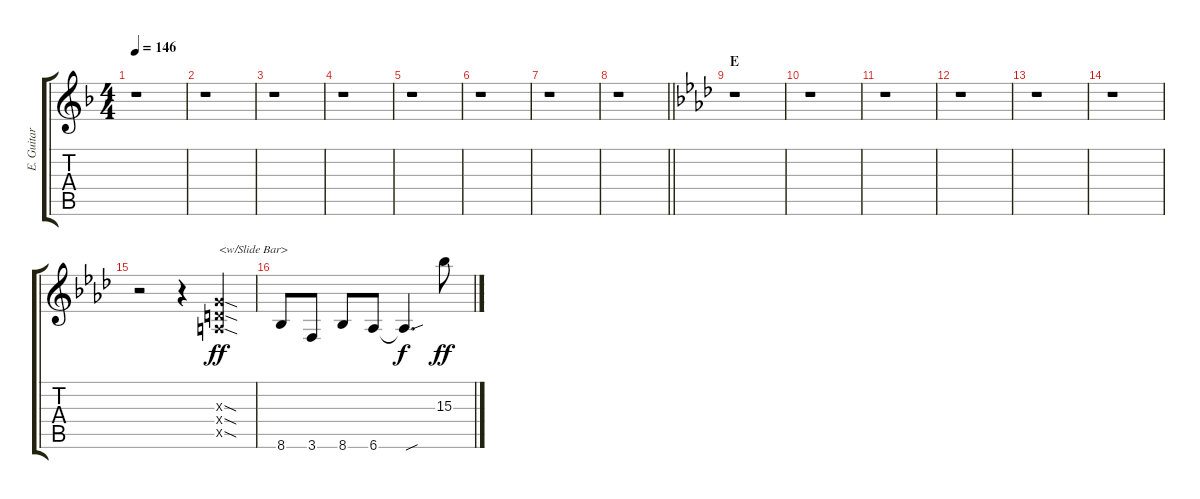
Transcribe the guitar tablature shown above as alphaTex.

\track ("E. Guitar III" "E. Guitar ") {instrument overdrivenguitar}
\staff {score tabs}
\tuning (E4 B3 G3 D3 A2 D2) {hide}
\ts (4 4)
\tempo 146
\clef g2
\ks f
r.1{dy ff} |
r.1 |
r.1 |
r.1 |
r.1 |
r.1 |
r.1 |
\barLineRight lightlight
r.1 |
\section ("" "E")
\ks ab
r.1 |
r.1 |
r.1 |
r.1 |
r.1 |
r.1 |
r.2 r.4 (0.3{sod x} 0.4{sod x} 0.5{sod x}).4{txt "<w/Slide Bar>"} |
8.6.8 3.6.8 8.6.8 6.6.8 6.6{sou t}.4{d dy f} 15.3.8{dy ff}
